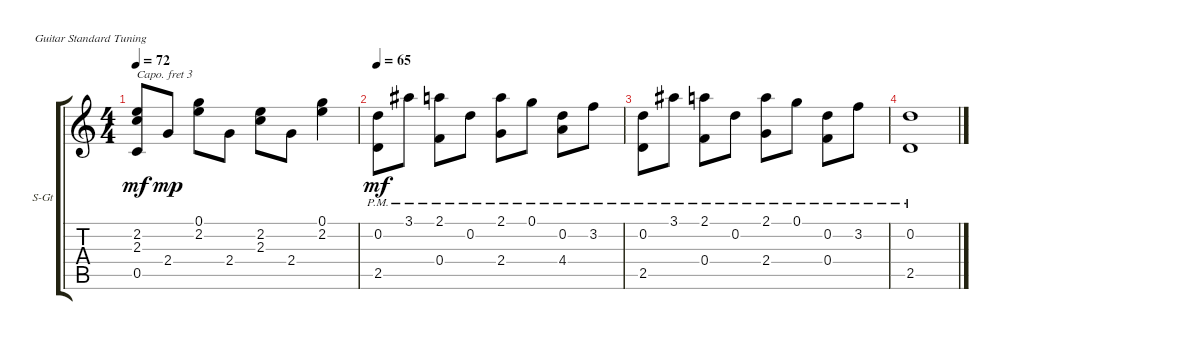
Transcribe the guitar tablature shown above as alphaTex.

\defaultSystemsLayout 4
\bracketExtendMode groupsimilarinstruments
\firstSystemTrackNameOrientation horizontal
\otherSystemsTrackNameOrientation horizontal
\track ("Steel Guitar" "S-Gt") {instrument acousticguitarsteel}
\staff {score tabs}
\capo 3
\tuning (E4 B3 G3 D3 A2 E2)
\ts (4 4)
\tempo 72
\clef g2
\scale
0.524945
\ks c
(2.2 2.3 0.5).8{dy mf} 2.4.8{dy mp} (2.2 0.1).8 2.4.8 (2.3 2.2).8 2.4.8 (2.2 0.1).4 |
\tempo 65
\scale
0.475235 (2.5{pm} 0.2{pm}).8{dy mf} 3.1{pm}.8 (2.1{pm} 0.4{pm}).8 0.2{pm}.8 (2.1{pm} 2.4{pm}).8 0.1{pm}.8 (4.4{pm} 0.2{pm}).8 3.2{pm}.8 |
(2.5{pm} 0.2{pm}).8 3.1{pm}.8 (2.1{pm} 0.4{pm}).8 0.2{pm}.8 (2.1{pm} 2.4{pm}).8 0.1{pm}.8 (0.2{pm} 0.4{pm}).8 3.2{pm}.8 |
(0.2{pm} 2.5{pm}).1
